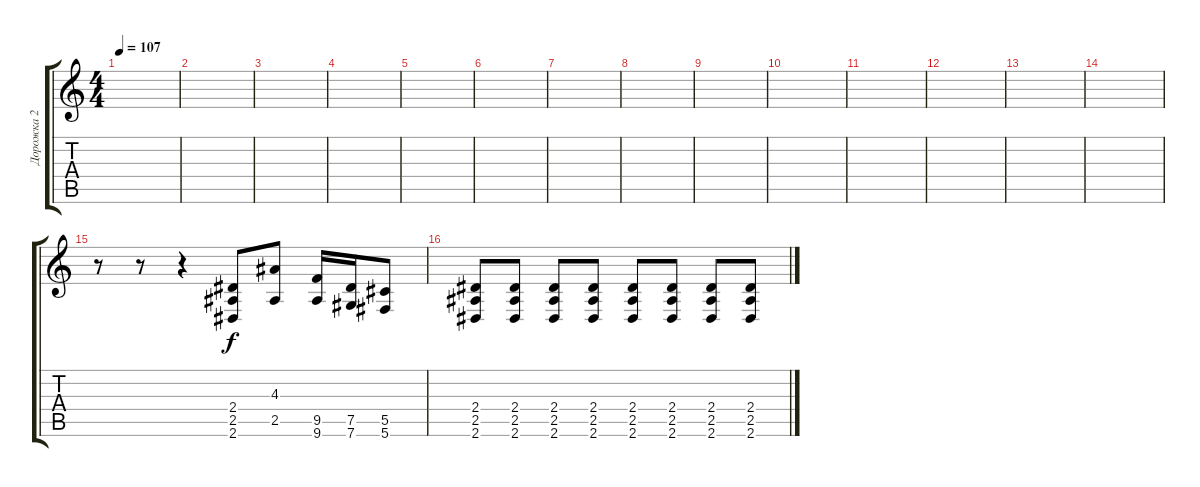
\track ("Дорожка 2" "Дорожка 2") {instrument overdrivenguitar}
\staff {score tabs}
\tuning (Eb4 Bb3 Gb3 Db3 Ab2 Db2) {hide}
\ts (4 4)
\tempo 107
\clef g2
\ks c
|
|
|
|
|
|
|
|
|
|
|
|
|
|
r.8 r.8 r.4 (2.4 2.5 2.6).8 (4.3 2.5).8 (9.5 9.6).16 (7.5 7.6).16 (5.5 5.6).8 |
(2.4 2.5 2.6).8 (2.4 2.5 2.6).8 (2.4 2.5 2.6).8 (2.4 2.5 2.6).8 (2.4 2.5 2.6).8 (2.4 2.5 2.6).8 (2.4 2.5 2.6).8 (2.4 2.5 2.6).8
